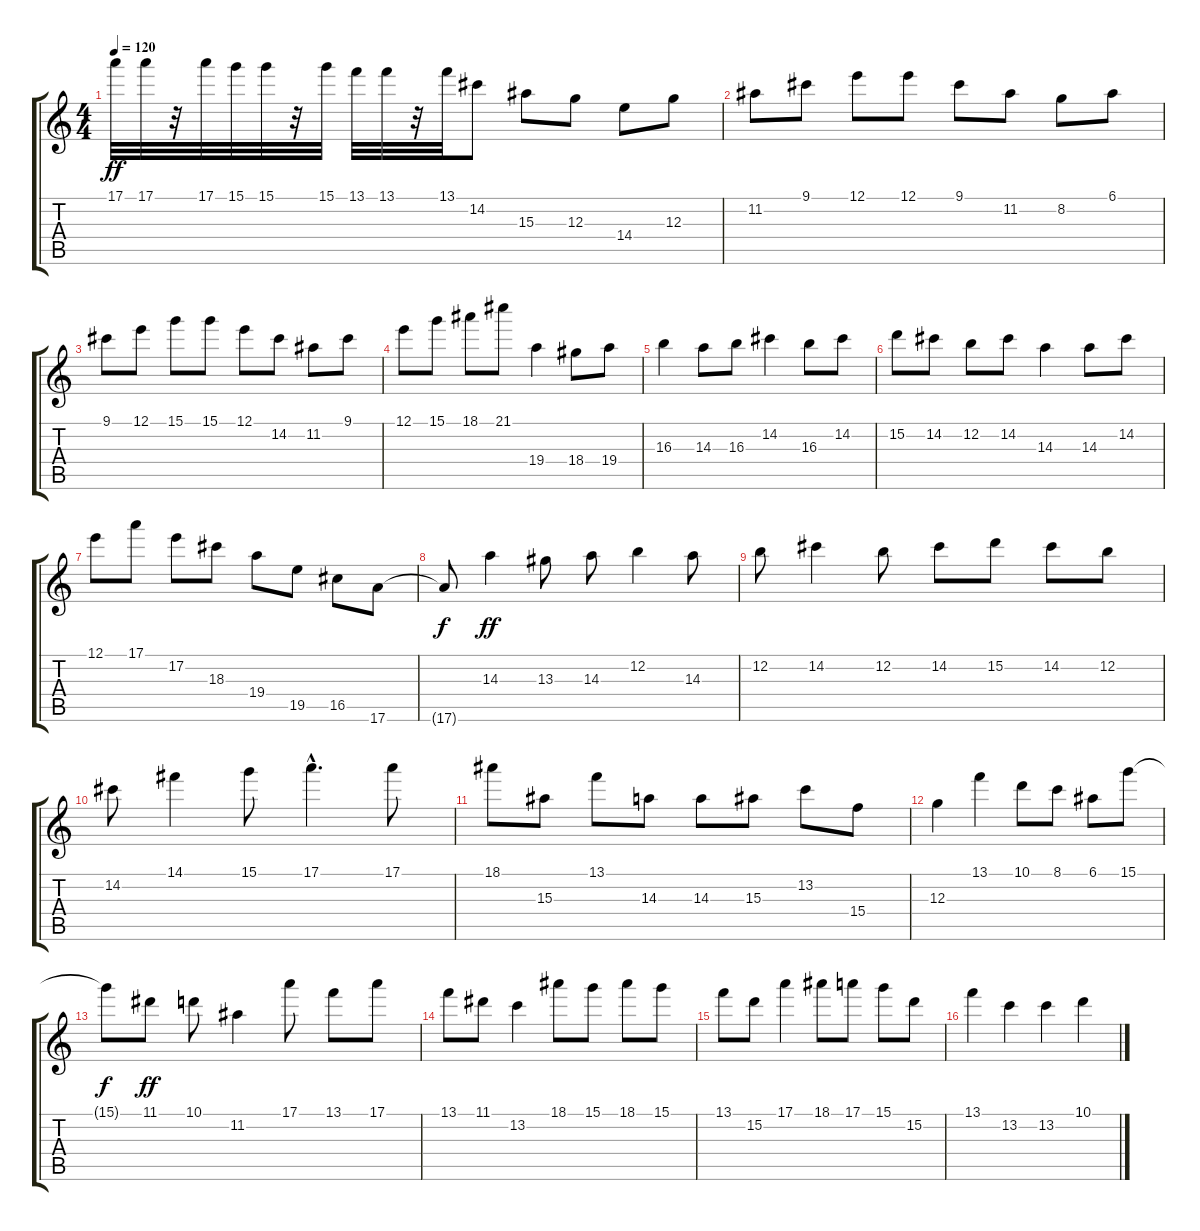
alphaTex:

\track "" {instrument acousticguitarnylon}
\staff {score tabs}
\tuning (E4 B3 G3 D3 A2 E2) {hide}
\ts (4 4)
\tempo 120
\clef g2
\ks c
17.1.32{dy ff} 17.1.32 r.32 17.1.32 15.1.32 15.1.32 r.32 15.1.32 13.1.32 13.1.32 r.32 13.1.32 14.2.8 15.3.8 12.3.8 14.4.8 12.3.8 |
11.2.8 9.1.8 12.1.8 12.1.8 9.1.8 11.2.8 8.2.8 6.1.8 |
9.1.8 12.1.8 15.1.8 15.1.8 12.1.8 14.2.8 11.2.8 9.1.8 |
12.1.8 15.1.8 18.1.8 21.1.8 19.4.4 18.4.8 19.4.8 |
16.3.4 14.3.8 16.3.8 14.2.4 16.3.8 14.2.8 |
15.2.8 14.2.8 12.2.8 14.2.8 14.3.4 14.3.8 14.2.8 |
12.1.8 17.1.8 17.2.8 18.3.8 19.4.8 19.5.8 16.5.8 17.6.8 |
17.6{t}.8{dy f} 14.3.4{dy ff} 13.3.8 14.3.8 12.2.4 14.3.8 |
12.2.8 14.2.4 12.2.8 14.2.8 15.2.8 14.2.8 12.2.8 |
14.2.8 14.1.4 15.1.8 17.1{hac}.4{d} 17.1.8 |
18.1.8 15.3.8 13.1.8 14.3.8 14.3.8 15.3.8 13.2.8 15.4.8 |
12.3.4 13.1.4 10.1.8 8.1.8 6.1.8 15.1.8 |
15.1{t}.8{dy f} 11.1.8{dy ff} 10.1.8 11.2.4 17.1.8 13.1.8 17.1.8 |
13.1.8 11.1.8 13.2.4 18.1.8 15.1.8 18.1.8 15.1.8 |
13.1.8 15.2.8 17.1.4 18.1.8 17.1.8 15.1.8 15.2.8 |
13.1.4 13.2.4 13.2.4 10.1.4
